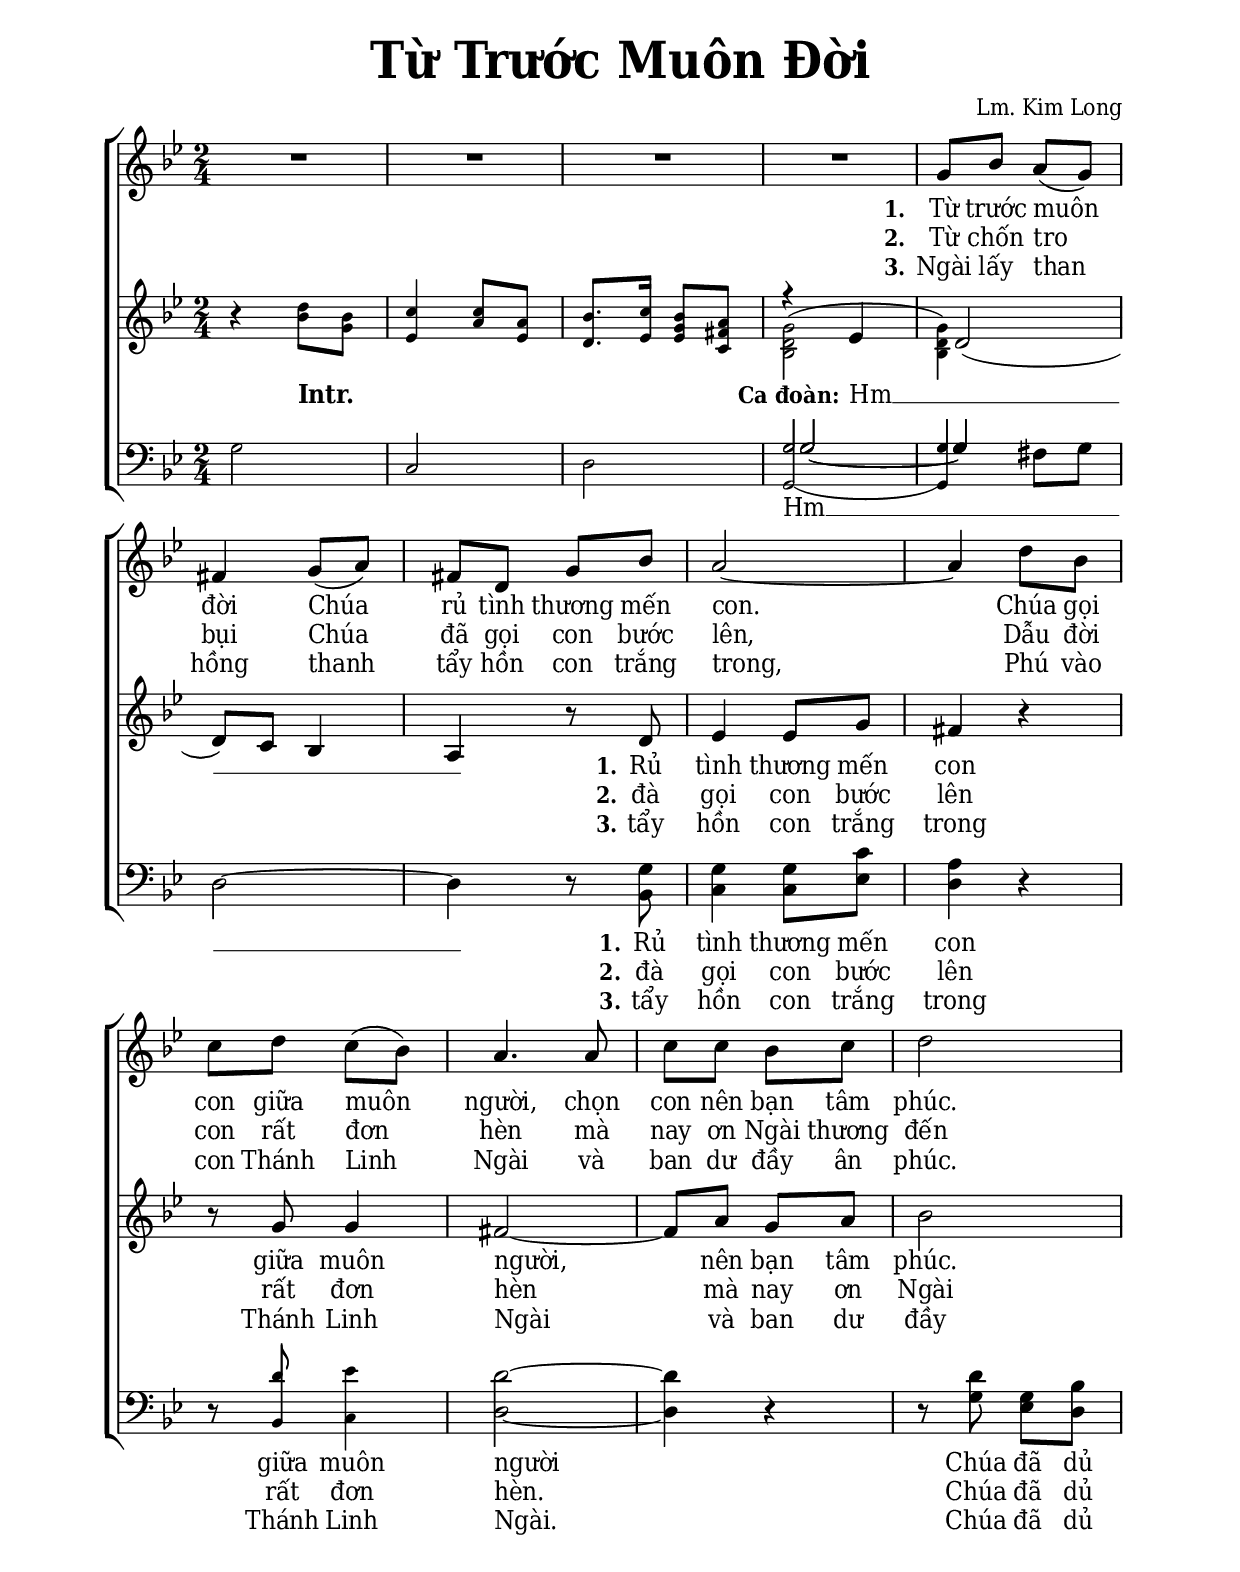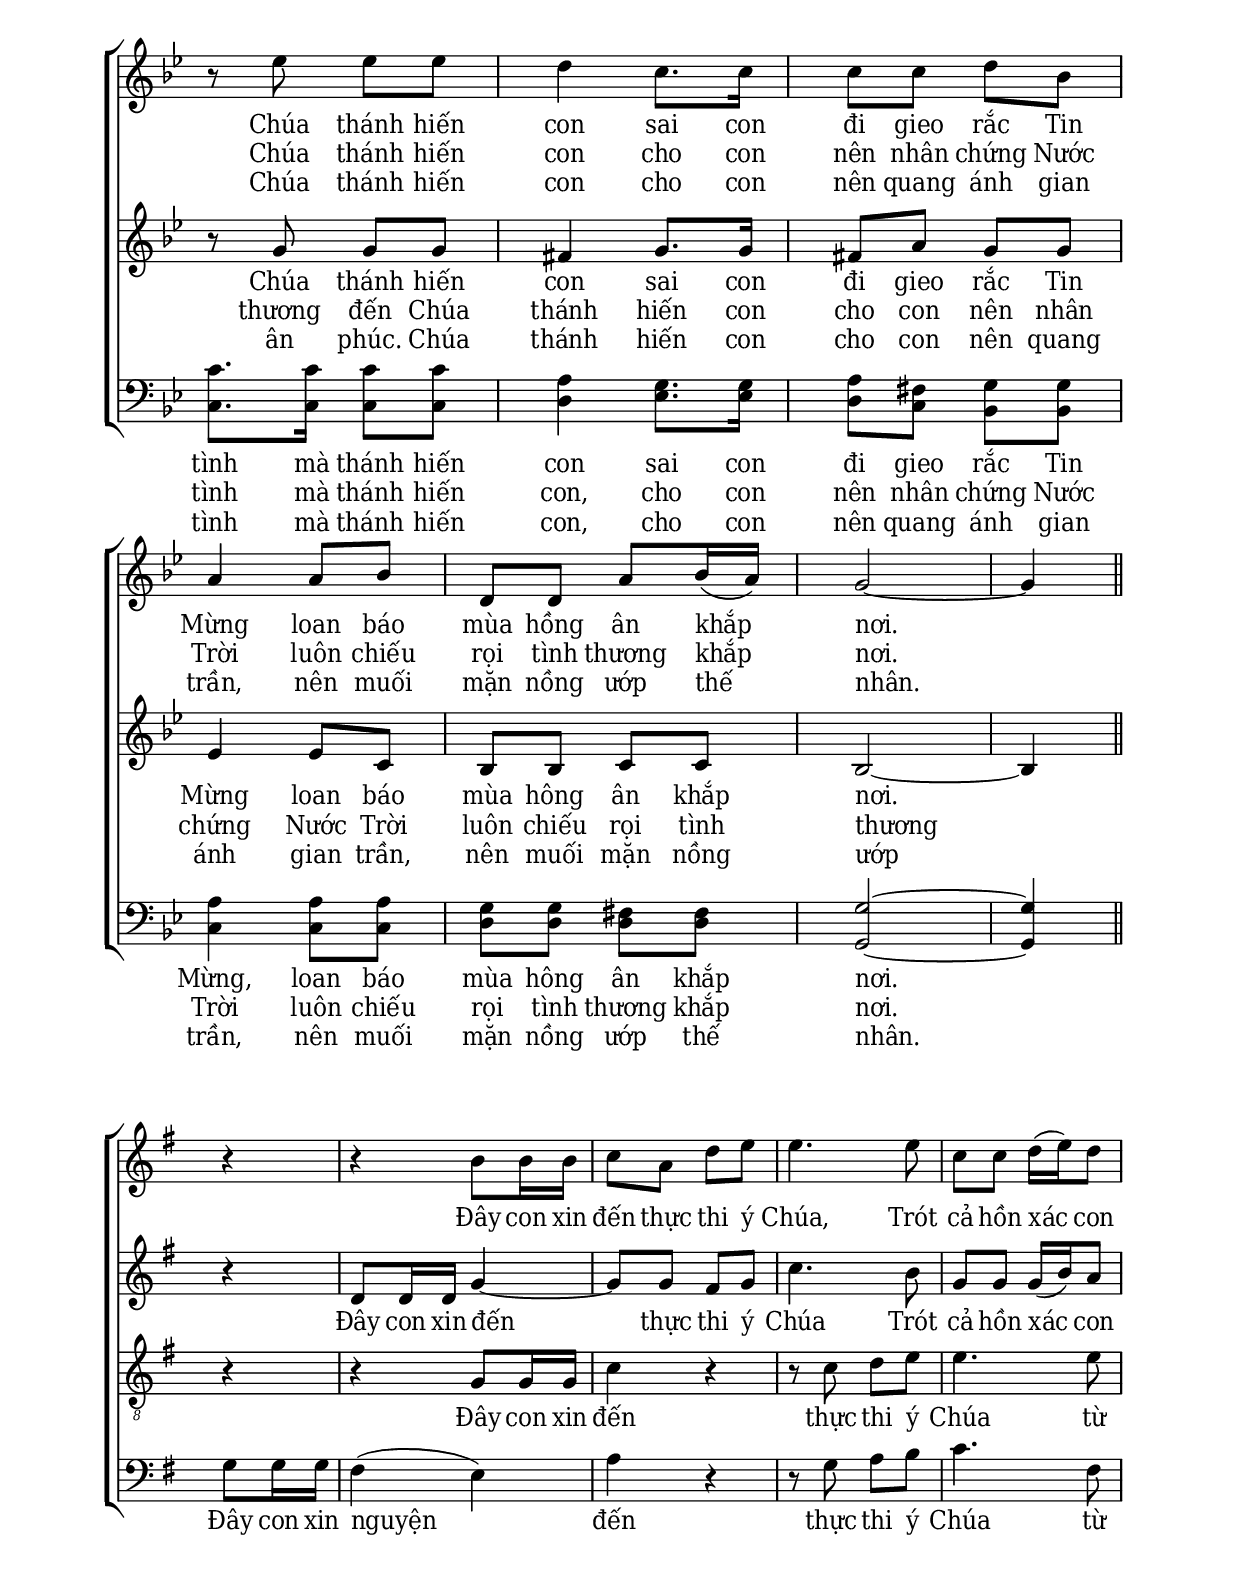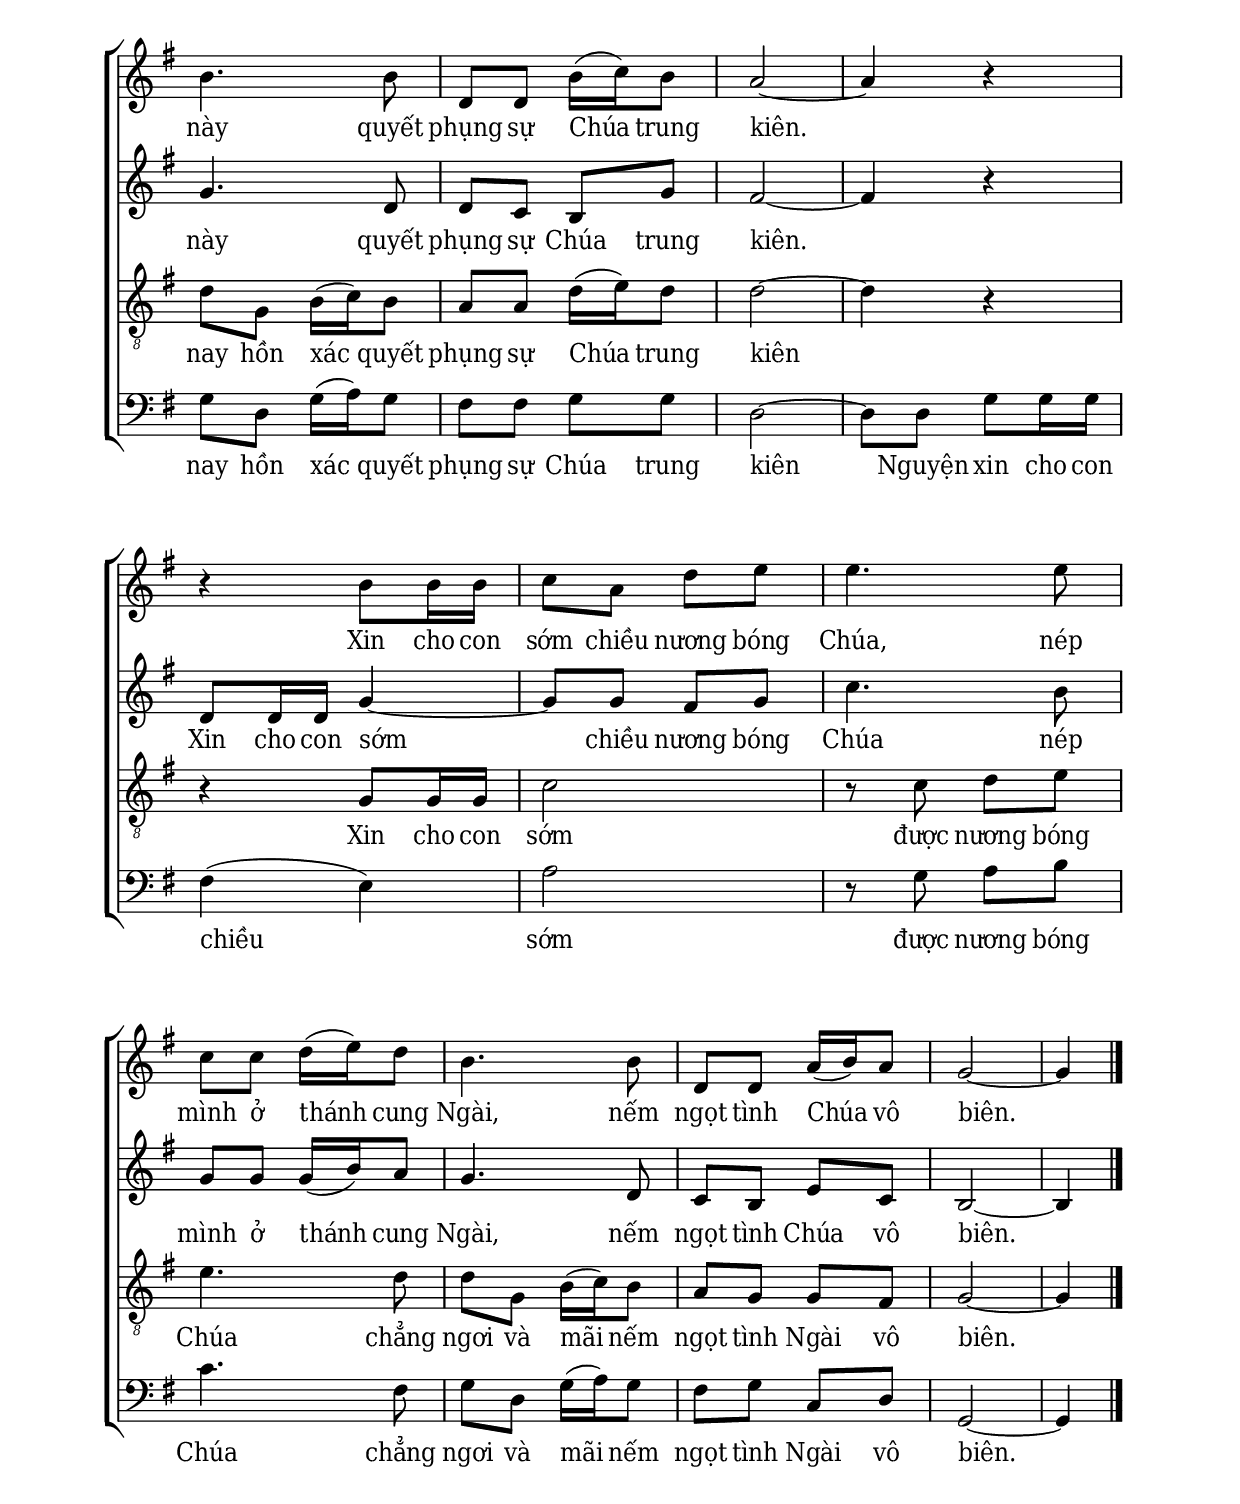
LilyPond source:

% Cài đặt chung
\version "2.22.1"
\include "english.ly"

\header {
  title = \markup { \fontsize #3 "Từ Trước Muôn Đời" }
  composer = "Lm. Kim Long"
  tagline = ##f
}

% Nhạc
nhacPhienKhucSop = \relative c'' {
  \key bf \major
  R2*4
  g8 bf a (g) | \break
  fs4 g8 (a) |
  fs8 d g bf |
  a2 ~ |
  a4 d8 bf |
  c d c (bf) |
  a4. a8 |
  c c bf c |
  d2 |
  r8 ef ef ef |
  d4 c8. c16 |
  c8 c d bf |
  a4 a8 bf |
  d, d a' bf16 (a) |
  g2 ~ |
  g4 \bar "||"
}

nhacPhienKhucAlto = \relative c'' {
  \key bf \major
  r4
  \set fontSize = #-2
  <<
    {
      d8 bf |
      c4 c8 a |
      bf8. c16 bf8 a
    }
    {
      bf8 g |
      ef4 a8 ef |
      d8. ef16 <g ef>8 <fs c>
    }
  >>
  <<
    \new Voice = "splitpart" {
      \voiceTwo
      \set fontSize = #-2
      <g d bf>2 ^( |
      <g d bf>4)
    }
    {
      \set fontSize = #0
      \voiceOne
      r4 ef |
      \once \override NoteColumn.force-hshift = #1.2
      d2 _(
    }
  >>
  \oneVoice
  d8) c bf4 |
  a4 r8 d |
  ef4 ef8 g |
  fs4 r |
  r8 g g4 |
  fs2 ~ |
  fs8 a g a |
  bf2 |
  r8 g g g |
  fs4 g8. g16 |
  fs8 a g g |
  ef4 ef8 c |
  bf bf c c |
  bf2 ~ |
  bf4
}

nhacPhienKhucTenor = \relative c' {
  \key bf \major
  \skip 2*3
  \set fontSize =-2
  g2 
  \once \hide
  ~ |
  g4
  \set fontSize =0
  fs8 g |
  d2 ~ |
  d4 r8 g |
  g4 g8 c |
  a4 r |
  r8
  \once \override Stem.visible = ##f
  d
  \stemDown
  \once \override Stem.length = #10
  ef4 |
  d2 ~ |
  d4 r |
  r8 d g, bf |
  c8. c16 c8 c |
  a4 g8. g16 |
  a8 fs g g |
  a4 a8 a |
  g g fs fs |
  g2 ~ |
  g4
}

nhacPhienKhucBas = \relative c' {
  \key bf \major
  \set fontSize =-2
  g2 |
  c, |
  d |
  <<
    {
      \voiceOne
      \set fontSize =-2
      <g \once \hide \=1^( g, \=2_( >2 |
      <g \=1^) g, \=2_) >4
    }
    
    \new Voice {
      \voiceOne
      \once \override NoteColumn.force-hshift = #1.5
      g2 _~ |
      \once \override NoteColumn.force-hshift = #1.5
      g4
    }
    
  >>
  \oneVoice
  fs8 g |
  d2 ~ |
  d4 r8 bf |
  c4 c8 ef |
  d4 r |
  r8
  \once \override Stem.length = #15
  bf
  \once \stemDown c4 |
  d2 ~ |
  d4 r |
  r8 g ef d |
  c8. c16 c8 c |
  d4 ef8. ef16 |
  d8 c bf bf |
  c4 c8 c |
  d d d d |
  g,2 ~ |
  g4
}

nhacDiepKhucSop = \relative c'' {
  \key g \major
  \partial 4 r4 |
  r b8 b16 b |
  c8 a d e |
  e4. e8 |
  c c d16 (e) d8 |
  b4. b8 |
  d, d b'16 (c) b8 |
  a2 ~ |
  a4 r |
  r b8 b16 b |
  c8 a d e |
  e4. e8 |
  c c d16 (e) d8 |
  b4. b8 |
  d, d a'16 (b) a8 |
  g2 ~ |
  g4 \bar "|."
}

nhacDiepKhucAlto = \relative c' {
  \key g \major
  r4 |
  d8 d16 d g4 ~ |
  g8 g fs g |
  c4. b8 |
  g g g16 (b) a8 |
  g4. d8 |
  d c b g' |
  fs2 ~ |
  fs4 r |
  d8 d16 d g4 ~ |
  g8 g fs g |
  c4. b8 |
  g g g16 (b) a8 |
  g4. d8 |
  c b e c |
  b2 ~ |
  b4
}

nhacDiepKhucTenor = \relative c' {
  \key g \major
  r4 |
  r g8 g16 g |
  c4 r |
  r8 c d e |
  e4. e8 |
  d g, b16 (c) b8 |
  a a d16 (e) d8 |
  d2 ~ |
  d4 r |
  r g,8 g16 g |
  c2 |
  r8 c d e |
  e4. d8 |
  d g, b16 (c) b8 |
  a g g fs |
  g2 ~ |
  g4
}

nhacDiepKhucBas = \relative c' {
  \key g \major
  g8 g16 g |
  fs4 (e) |
  a r |
  r8 g a b |
  c4. fs,8 |
  g d g16 (a) g8 |
  fs fs g g |
  d2 ~ |
  d8 d g g16 g |
  fs4 (e) |
  a2 |
  r8 g a b |
  c4. fs,8 |
  g d g16 (a) g8 |
  fs g c, d |
  g,2 ~ |
  g4
}

% Lời
loiPhienKhucSopMot = \lyricmode {
  \set stanza = "1."
  Từ trước muôn đời Chúa rủ tình thương mến con.
  Chúa gọi con giữa muôn người,
  chọn con nên bạn tâm phúc.
  Chúa thánh hiến con sai con đi gieo rắc Tin Mừng
  loan báo mùa hồng ân khắp nơi.
}

loiPhienKhucSopHai = \lyricmode {
  \set stanza = "2."
  Từ chốn tro bụi Chúa đã gọi con bước lên,
  Dẫu đời con rất đơn hèn mà nay ơn Ngài thương đến
  Chúa thánh hiến con
  cho con nên nhân chứng Nước Trời
  luôn chiếu rọi tình thương khắp nơi.
}

loiPhienKhucSopBa = \lyricmode {
  \set stanza = "3."
  Ngài lấy than hồng thanh tẩy hồn con trắng trong,
  Phú vào con Thánh Linh Ngài
  và ban dư đầy ân phúc.
  Chúa thánh hiến con
  cho con nên quang ánh gian trần,
  nên muối mặn nồng ướp thế nhân.
}

loiPhienKhucAltoMot = \lyricmode {
  \markup { \bold "Intr." }
  \repeat unfold 8 { _ }
  \set stanza = "Ca đoàn:"
  Hm __ _ _ _ _
  \set stanza = "1."
  Rủ tình thương mến con giữa muôn người,
  nên bạn tâm phúc.
  Chúa thánh hiến con
  sai con đi gieo rắc Tin Mừng
  loan báo mùa hông ân khắp nơi.
}

loiPhienKhucAltoHai = \lyricmode {
  \repeat unfold 14 { _ }
  \set stanza = "2."
  đà gọi con bước lên
  rất đơn hèn mà nay ơn Ngài thương đến
  Chúa thánh hiến
  con cho con nên nhân chứng Nước Trời
  luôn chiếu rọi tình thương khắp nơi.
}

loiPhienKhucAltoBa = \lyricmode {
  \repeat unfold 14 { _ }
  \set stanza = "3."
  tẩy hồn con trắng trong
  Thánh Linh Ngài và ban dư đầy ân phúc.
  Chúa thánh hiến con cho con nên quang ánh gian trần,
  nên muối mặn nồng ướp thế nhân.
}

loiPhienKhucBasMot = \lyricmode {
  \repeat unfold 3 { _ }
  Hm __ _ _ _
  \set stanza = "1."
  Rủ tình thương mến con
  giữa muôn người
  Chúa đã dủ tình mà thánh hiến con
  sai con đi gieo rắc Tin Mừng,
  loan báo mùa hông ân khắp nơi.
}
loiPhienKhucBasHai = \lyricmode {
  \repeat unfold 7 { _ }
  \set stanza = "2."
  đà gọi con bước lên
  rất đơn hèn.
  Chúa đã dủ tình mà thánh hiến con,
  cho con nên nhân chứng Nước Trời
  luôn chiếu rọi tình thương khắp nơi.
}

loiPhienKhucBasBa = \lyricmode {
  \repeat unfold 7 { _ }
  \set stanza = "3."
  tẩy hồn con trắng trong
  Thánh Linh Ngài.
  Chúa đã dủ tình mà thánh hiến con,
  cho con nên quang ánh gian trần,
  nên muối mặn nồng ướp thế nhân.
}

loiDiepKhucSop = \lyricmode {
  Đây con xin đến thực thi ý Chúa,
  Trót cả hồn xác con
  này quyết phụng sự Chúa trung kiên.
  Xin cho con sớm chiều nương bóng Chúa,
  nép mình ở thánh cung Ngài,
  nếm ngọt tình Chúa vô biên.
}

loiDiepKhucAlto = \lyricmode {
  Đây con xin đến thực thi ý Chúa
  Trót cả hồn xác con
  này quyết phụng sự Chúa trung kiên.
  Xin cho con sớm chiều nương bóng Chúa
  nép mình ở thánh cung Ngài,
  nếm ngọt tình Chúa vô biên.
}

loiDiepKhucTenor = \lyricmode {
  Đây con xin đến thực thi ý Chúa
  từ nay hồn xác quyết phụng sự Chúa trung kiên
  Xin cho con sớm
  được nương bóng Chúa chẳng ngơi
  và mãi nếm ngọt tình Ngài vô biên.
}

loiDiepKhucBas = \lyricmode {
  Đây con xin nguyện đến thực thi ý Chúa
  từ nay hồn xác quyết phụng sự Chúa trung kiên
  Nguyện xin cho con chiều sớm
  được nương bóng Chúa chẳng ngơi
  và mãi nếm ngọt tình Ngài vô biên.
}

% Dàn trang
\paper {
  #(set-paper-size "a4")
  top-margin = 20\mm
  bottom-margin = 20\mm
  left-margin = 20\mm
  right-margin = 20\mm
  indent = #0
  #(define fonts
    (make-pango-font-tree
      "Deja Vu Serif Condensed"
      "Deja Vu Serif Condensed"
      "Deja Vu Serif Condensed"
      (/ 20 20)))
  print-page-number = #f
  page-count = #3
  %systems-per-page = 5
}

TongNhip = {
  \time 2/4
  \set Timing.beamExceptions = #'()
  \set Timing.baseMoment = #(ly:make-moment 1/4)
}

% Đổi kích thước nốt cho bè phụ
notBePhu =
#(define-music-function (font-size music) (number? ly:music?)
   (for-some-music
     (lambda (m)
       (if (music-is-of-type? m 'rhythmic-event)
           (begin
             (set! (ly:music-property m 'tweaks)
                   (cons `(font-size . ,font-size)
                         (ly:music-property m 'tweaks)))
             #t)
           #f))
     music)
   music)

\score {
  \new ChoirStaff <<
    \new Staff <<
        \clef treble
        \new Voice = beSop {
          \TongNhip \nhacPhienKhucSop
        }
      \new Lyrics \lyricsto beSop \loiPhienKhucSopMot
      \new Lyrics \lyricsto beSop \loiPhienKhucSopHai
      \new Lyrics \lyricsto beSop \loiPhienKhucSopBa
    >>
    \new Staff <<
        \clef treble
        \new Voice = beAlto {
          \TongNhip \nhacPhienKhucAlto
        }
      \new Lyrics \lyricsto beAlto \loiPhienKhucAltoMot
      \new Lyrics \lyricsto beAlto \loiPhienKhucAltoHai
      \new Lyrics \lyricsto beAlto \loiPhienKhucAltoBa
    >>
    \new Staff \with {
        \consists "Merge_rests_engraver"
        printPartCombineTexts = ##f
      }
      <<
        \clef bass
        \new Voice \TongNhip \partCombine 
          \nhacPhienKhucTenor
          \nhacPhienKhucBas
        \new NullVoice = beBas \nhacPhienKhucBas
        \new Lyrics \lyricsto beBas \loiPhienKhucBasMot
        \new Lyrics \lyricsto beBas \loiPhienKhucBasHai
        \new Lyrics \lyricsto beBas \loiPhienKhucBasBa
      >>
  >>
  \layout {
    \override Lyrics.LyricSpace.minimum-distance = #0.6
    \override Score.BarNumber.break-visibility = ##(#f #f #f)
    \override Score.SpacingSpanner.uniform-stretching = ##t
  }
}

\score {
  \new ChoirStaff <<
    \new Staff <<
        \clef treble
        \new Voice = beSop {
          \TongNhip \nhacDiepKhucSop
        }
      \new Lyrics \lyricsto beSop \loiDiepKhucSop
    >>
    \new Staff <<
        \clef treble
        \new Voice = beAlto {
          \TongNhip \nhacDiepKhucAlto
        }
      \new Lyrics \lyricsto beAlto \loiDiepKhucAlto
    >>
    \new Staff <<
        \clef "violin_8"
        \new Voice = beTenor {
          \TongNhip \nhacDiepKhucTenor
        }
      \new Lyrics \lyricsto beTenor \loiDiepKhucTenor
    >>
    \new Staff <<
        \clef bass
        \new Voice = beBas {
          \TongNhip \nhacDiepKhucBas
        }
        \new Lyrics \lyricsto beBas \loiDiepKhucBas
    >>
  >>
  \layout {
    \override Staff.TimeSignature.transparent = ##t
    %\override Lyrics.LyricSpace.minimum-distance = #0.8
    \override Score.BarNumber.break-visibility = ##(#f #f #f)
    \override Score.SpacingSpanner.uniform-stretching = ##t
  }
}

